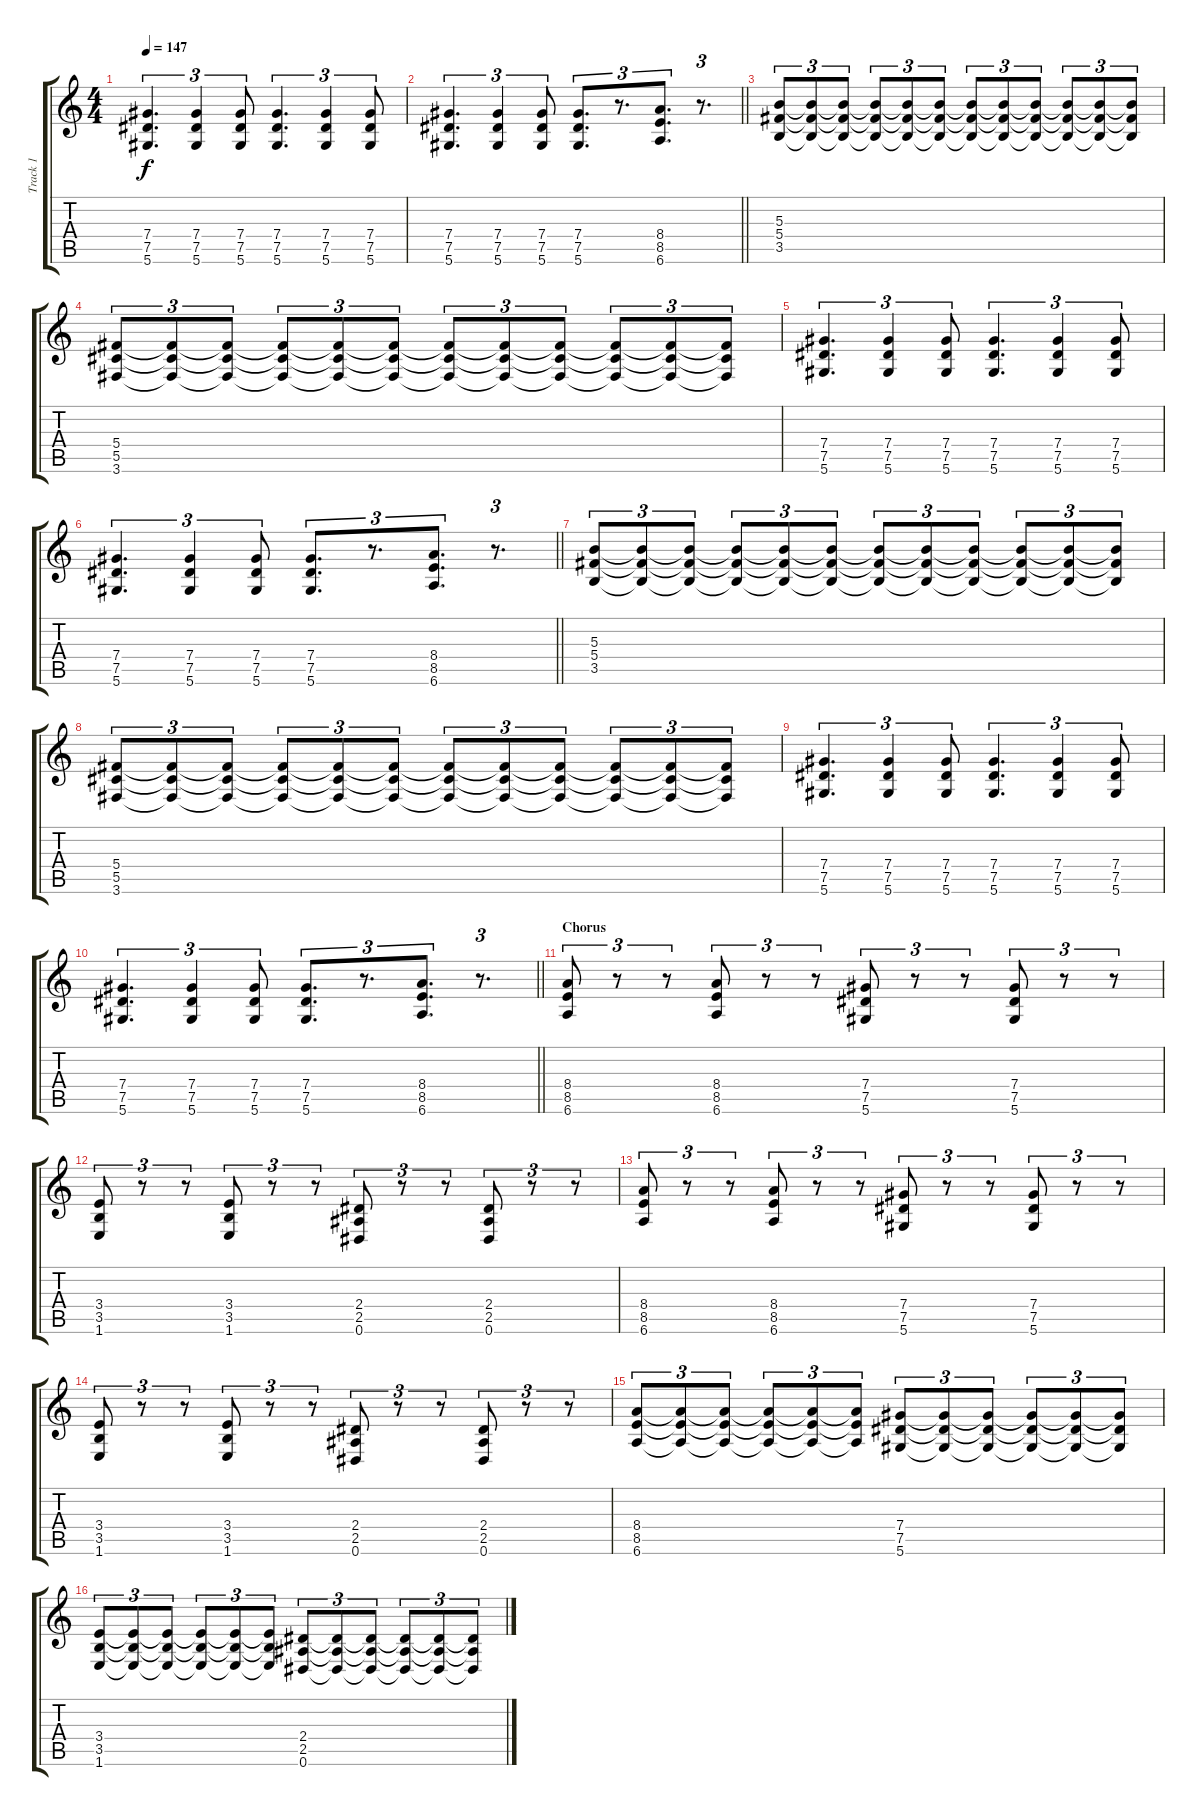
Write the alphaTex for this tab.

\track ("Track 1" "Track 1") {instrument distortionguitar}
\staff {score tabs}
\tuning (Eb4 Bb3 Gb3 Db3 Ab2 Eb2) {hide}
\ts (4 4)
\tempo 147
\clef g2
\ks c
(7.4 7.5 5.6).4{d tu (3 2) dy f} (7.4 7.5 5.6).4{tu (3 2)} (7.4 7.5 5.6).8{tu (3 2)} (7.4 7.5 5.6).4{d tu (3 2)} (7.4 7.5 5.6).4{tu (3 2)} (7.4 7.5 5.6).8{tu (3 2)} |
\barLineRight lightlight
(7.4 7.5 5.6).4{d tu (3 2)} (7.4 7.5 5.6).4{tu (3 2)} (7.4 7.5 5.6).8{tu (3 2)} (7.4 7.5 5.6).8{d tu (3 2)} r.8{d tu (3 2)} (8.4 8.5 6.6).8{d tu (3 2)} r.8{d tu (3 2)} |
(5.3 5.4 3.5).8{tu (3 2)} (5.3{t} 5.4{t} 3.5{t}).8{tu (3 2)} (5.3{t} 5.4{t} 3.5{t}).8{tu (3 2)} (5.3{t} 5.4{t} 3.5{t}).8{tu (3 2)} (5.3{t} 5.4{t} 3.5{t}).8{tu (3 2)} (5.3{t} 5.4{t} 3.5{t}).8{tu (3 2)} (5.3{t} 5.4{t} 3.5{t}).8{tu (3 2)} (5.3{t} 5.4{t} 3.5{t}).8{tu (3 2)} (5.3{t} 5.4{t} 3.5{t}).8{tu (3 2)} (5.3{t} 5.4{t} 3.5{t}).8{tu (3 2)} (5.3{t} 5.4{t} 3.5{t}).8{tu (3 2)} (5.3{t} 5.4{t} 3.5{t}).8{tu (3 2)} |
(5.4 5.5 3.6).8{tu (3 2)} (5.4{t} 5.5{t} 3.6{t}).8{tu (3 2)} (5.4{t} 5.5{t} 3.6{t}).8{tu (3 2)} (5.4{t} 5.5{t} 3.6{t}).8{tu (3 2)} (5.4{t} 5.5{t} 3.6{t}).8{tu (3 2)} (5.4{t} 5.5{t} 3.6{t}).8{tu (3 2)} (5.4{t} 5.5{t} 3.6{t}).8{tu (3 2)} (5.4{t} 5.5{t} 3.6{t}).8{tu (3 2)} (5.4{t} 5.5{t} 3.6{t}).8{tu (3 2)} (5.4{t} 5.5{t} 3.6{t}).8{tu (3 2)} (5.4{t} 5.5{t} 3.6{t}).8{tu (3 2)} (5.4{t} 5.5{t} 3.6{t}).8{tu (3 2)} |
(7.4 7.5 5.6).4{d tu (3 2)} (7.4 7.5 5.6).4{tu (3 2)} (7.4 7.5 5.6).8{tu (3 2)} (7.4 7.5 5.6).4{d tu (3 2)} (7.4 7.5 5.6).4{tu (3 2)} (7.4 7.5 5.6).8{tu (3 2)} |
\barLineRight lightlight
(7.4 7.5 5.6).4{d tu (3 2)} (7.4 7.5 5.6).4{tu (3 2)} (7.4 7.5 5.6).8{tu (3 2)} (7.4 7.5 5.6).8{d tu (3 2)} r.8{d tu (3 2)} (8.4 8.5 6.6).8{d tu (3 2)} r.8{d tu (3 2)} |
(5.3 5.4 3.5).8{tu (3 2)} (5.3{t} 5.4{t} 3.5{t}).8{tu (3 2)} (5.3{t} 5.4{t} 3.5{t}).8{tu (3 2)} (5.3{t} 5.4{t} 3.5{t}).8{tu (3 2)} (5.3{t} 5.4{t} 3.5{t}).8{tu (3 2)} (5.3{t} 5.4{t} 3.5{t}).8{tu (3 2)} (5.3{t} 5.4{t} 3.5{t}).8{tu (3 2)} (5.3{t} 5.4{t} 3.5{t}).8{tu (3 2)} (5.3{t} 5.4{t} 3.5{t}).8{tu (3 2)} (5.3{t} 5.4{t} 3.5{t}).8{tu (3 2)} (5.3{t} 5.4{t} 3.5{t}).8{tu (3 2)} (5.3{t} 5.4{t} 3.5{t}).8{tu (3 2)} |
(5.4 5.5 3.6).8{tu (3 2)} (5.4{t} 5.5{t} 3.6{t}).8{tu (3 2)} (5.4{t} 5.5{t} 3.6{t}).8{tu (3 2)} (5.4{t} 5.5{t} 3.6{t}).8{tu (3 2)} (5.4{t} 5.5{t} 3.6{t}).8{tu (3 2)} (5.4{t} 5.5{t} 3.6{t}).8{tu (3 2)} (5.4{t} 5.5{t} 3.6{t}).8{tu (3 2)} (5.4{t} 5.5{t} 3.6{t}).8{tu (3 2)} (5.4{t} 5.5{t} 3.6{t}).8{tu (3 2)} (5.4{t} 5.5{t} 3.6{t}).8{tu (3 2)} (5.4{t} 5.5{t} 3.6{t}).8{tu (3 2)} (5.4{t} 5.5{t} 3.6{t}).8{tu (3 2)} |
(7.4 7.5 5.6).4{d tu (3 2)} (7.4 7.5 5.6).4{tu (3 2)} (7.4 7.5 5.6).8{tu (3 2)} (7.4 7.5 5.6).4{d tu (3 2)} (7.4 7.5 5.6).4{tu (3 2)} (7.4 7.5 5.6).8{tu (3 2)} |
\barLineRight lightlight
(7.4 7.5 5.6).4{d tu (3 2)} (7.4 7.5 5.6).4{tu (3 2)} (7.4 7.5 5.6).8{tu (3 2)} (7.4 7.5 5.6).8{d tu (3 2)} r.8{d tu (3 2)} (8.4 8.5 6.6).8{d tu (3 2)} r.8{d tu (3 2)} |
\section ("" "Chorus")
(8.4 8.5 6.6).8{tu (3 2)} r.8{tu (3 2)} r.8{tu (3 2)} (8.4 8.5 6.6).8{tu (3 2)} r.8{tu (3 2)} r.8{tu (3 2)} (7.4 7.5 5.6).8{tu (3 2)} r.8{tu (3 2)} r.8{tu (3 2)} (7.4 7.5 5.6).8{tu (3 2)} r.8{tu (3 2)} r.8{tu (3 2)} |
(3.4 3.5 1.6).8{tu (3 2)} r.8{tu (3 2)} r.8{tu (3 2)} (3.4 3.5 1.6).8{tu (3 2)} r.8{tu (3 2)} r.8{tu (3 2)} (2.4 2.5 0.6).8{tu (3 2)} r.8{tu (3 2)} r.8{tu (3 2)} (2.4 2.5 0.6).8{tu (3 2)} r.8{tu (3 2)} r.8{tu (3 2)} |
(8.4 8.5 6.6).8{tu (3 2)} r.8{tu (3 2)} r.8{tu (3 2)} (8.4 8.5 6.6).8{tu (3 2)} r.8{tu (3 2)} r.8{tu (3 2)} (7.4 7.5 5.6).8{tu (3 2)} r.8{tu (3 2)} r.8{tu (3 2)} (7.4 7.5 5.6).8{tu (3 2)} r.8{tu (3 2)} r.8{tu (3 2)} |
(3.4 3.5 1.6).8{tu (3 2)} r.8{tu (3 2)} r.8{tu (3 2)} (3.4 3.5 1.6).8{tu (3 2)} r.8{tu (3 2)} r.8{tu (3 2)} (2.4 2.5 0.6).8{tu (3 2)} r.8{tu (3 2)} r.8{tu (3 2)} (2.4 2.5 0.6).8{tu (3 2)} r.8{tu (3 2)} r.8{tu (3 2)} |
(8.4 8.5 6.6).8{tu (3 2)} (8.4{t} 8.5{t} 6.6{t}).8{tu (3 2)} (8.4{t} 8.5{t} 6.6{t}).8{tu (3 2)} (8.4{t} 8.5{t} 6.6{t}).8{tu (3 2)} (8.4{t} 8.5{t} 6.6{t}).8{tu (3 2)} (8.4{t} 8.5{t} 6.6{t}).8{tu (3 2)} (7.4 7.5 5.6).8{tu (3 2)} (7.4{t} 7.5{t} 5.6{t}).8{tu (3 2)} (7.4{t} 7.5{t} 5.6{t}).8{tu (3 2)} (7.4{t} 7.5{t} 5.6{t}).8{tu (3 2)} (7.4{t} 7.5{t} 5.6{t}).8{tu (3 2)} (7.4{t} 7.5{t} 5.6{t}).8{tu (3 2)} |
(3.4 3.5 1.6).8{tu (3 2)} (3.4{t} 3.5{t} 1.6{t}).8{tu (3 2)} (3.4{t} 3.5{t} 1.6{t}).8{tu (3 2)} (3.4{t} 3.5{t} 1.6{t}).8{tu (3 2)} (3.4{t} 3.5{t} 1.6{t}).8{tu (3 2)} (3.4{t} 3.5{t} 1.6{t}).8{tu (3 2)} (2.4 2.5 0.6).8{tu (3 2)} (2.4{t} 2.5{t} 0.6{t}).8{tu (3 2)} (2.4{t} 2.5{t} 0.6{t}).8{tu (3 2)} (2.4{t} 2.5{t} 0.6{t}).8{tu (3 2)} (2.4{t} 2.5{t} 0.6{t}).8{tu (3 2)} (2.4{t} 2.5{t} 0.6{t}).8{tu (3 2)}
